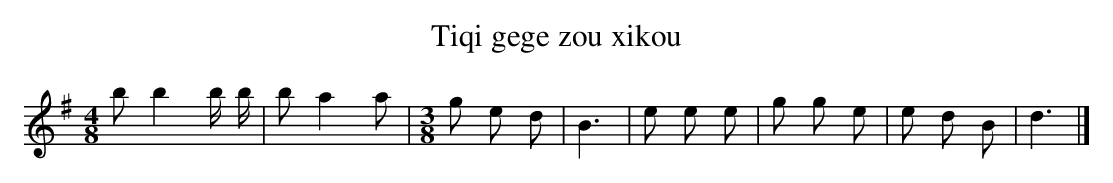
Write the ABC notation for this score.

X:1
T: Tiqi gege zou xikou
L: 1/8
M: 4/8
K: G
bb2b/ b/ [I:setbarnb 1]|
ba2a |
[M:3/8]g e d |
B3 |
e e e |
g g e |
e d B |
d3 |]
